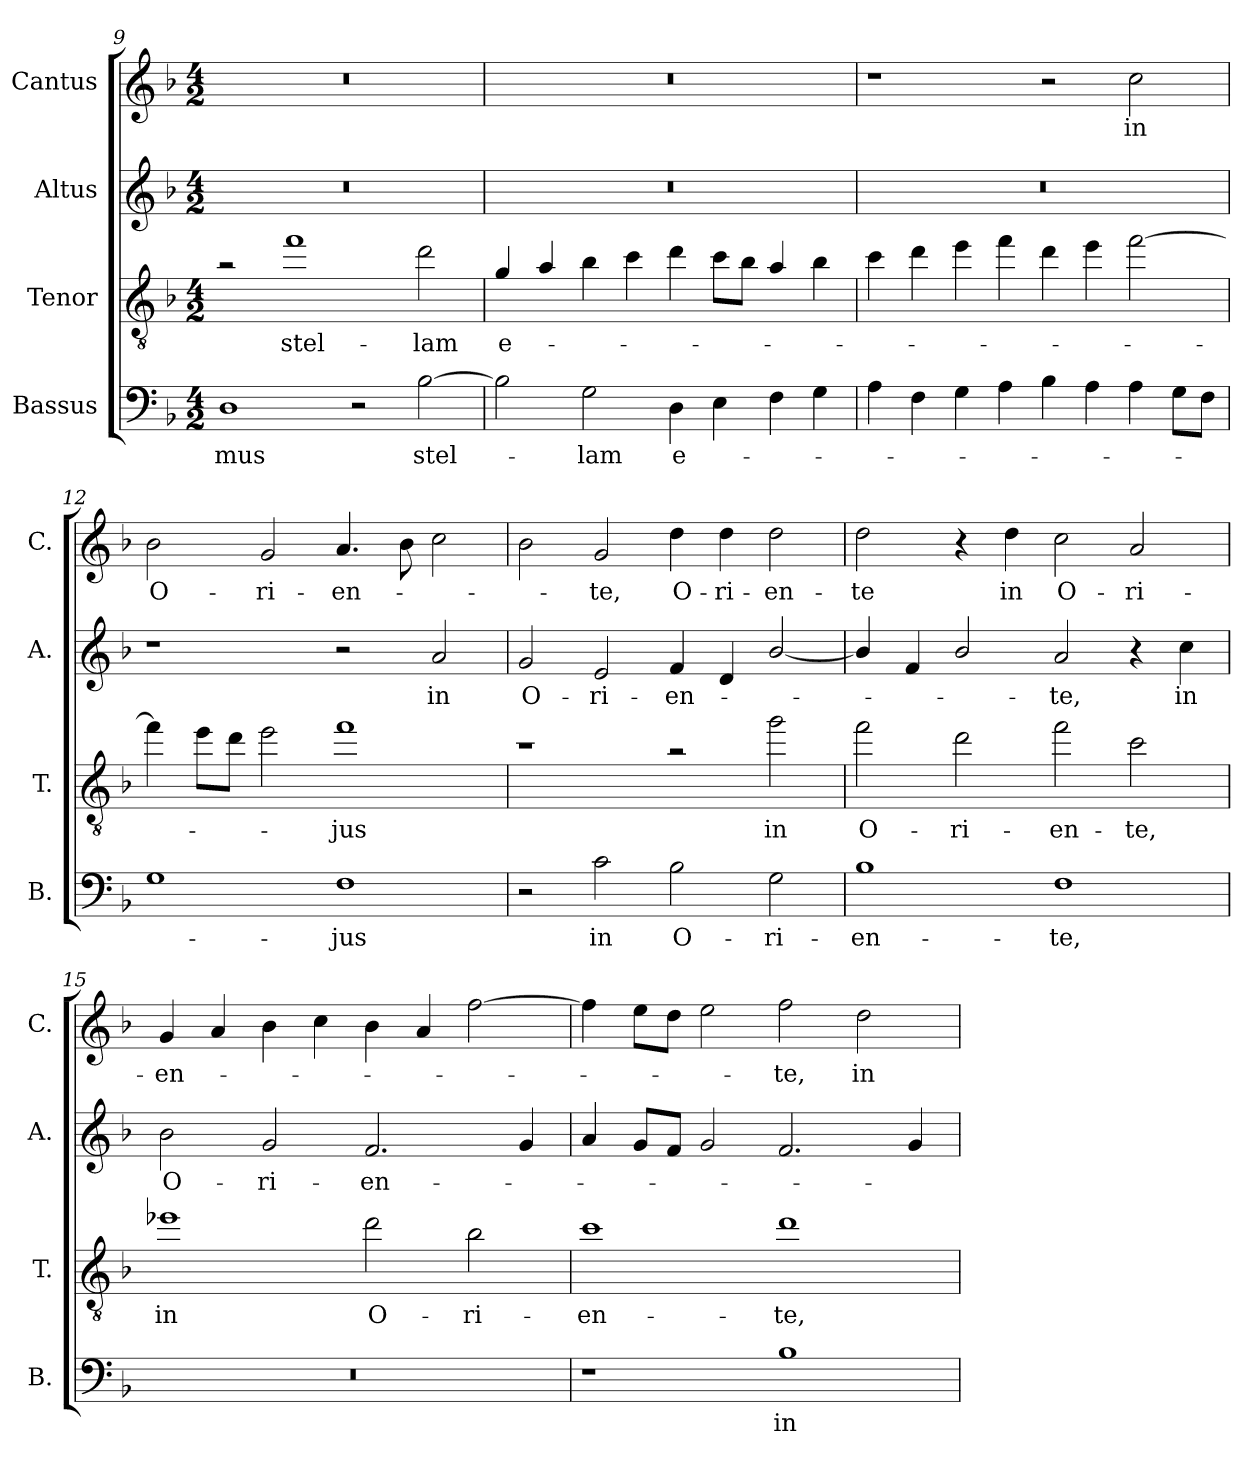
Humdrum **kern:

**kern	**text	**kern	**text	**kern	**text	**kern	**text
*part4	*part4	*part3	*part3	*part2	*part2	*part1	*part1
*staff4	*staff4	*staff3	*staff3	*staff2	*staff2	*staff1	*staff1
*I"Bassus	*	*I"Tenor	*	*I"Altus	*	*I"Cantus	*
*I'B.	*	*I'T.	*	*I'A.	*	*I'C.	*
!!LO:LB:g=z
*clefF4	*	*clefGv2	*	*clefG2	*	*clefG2	*
*	*	*ITrd7c12	*	*	*	*	*
*k[b-]	*	*k[b-]	*	*k[b-]	*	*k[b-]	*
*F:	*	*F:	*	*F:	*	*F:	*
*M4/2	*	*M4/2	*	*M4/2	*	*M4/2	*
=9	=9	=9	=9	=9	=9	=9	=9
!	!LO:LY:b	!	!	!	!	!	!
1D	-mus	2rb	.	0rdd	.	0rdd	.
!	!	!	!LO:LY:b	!	!	!	!
.	.	1f	stel-	.	.	.	.
2r	.	.	.	.	.	.	.
!	!LO:LY:b	!	!	!	!	!	!
!	!	!	!LO:LY:b	!	!	!	!
[>2B-\	stel-	2d\	-lam	.	.	.	.
=10	=10	=10	=10	=10	=10	=10	=10
!	!	!	!LO:LY:b	!	!	!	!
2B-\]	.	4G/	e-	0rdd	.	0rdd	.
.	.	4A/	.	.	.	.	.
!	!LO:LY:b	!	!	!	!	!	!
2G\	-lam	4B-\	.	.	.	.	.
.	.	4c\	.	.	.	.	.
!	!LO:LY:b	!	!	!	!	!	!
4D\	e-	4d\	.	.	.	.	.
4E\	.	8c\L	.	.	.	.	.
.	.	8B-\J	.	.	.	.	.
4F\	.	4A/	.	.	.	.	.
4G\	.	4B-\	.	.	.	.	.
=11	=11	=11	=11	=11	=11	=11	=11
4A\	.	4c\	.	0rdd	.	1rdd	.
4F\	.	4d\	.	.	.	.	.
4G\	.	4e\	.	.	.	.	.
4A\	.	4f\	.	.	.	.	.
4B-\	.	4d\	.	.	.	2r	.
4A\	.	4e\	.	.	.	.	.
!	!	!	!	!	!	!	!LO:LY:b
4A\	.	[>2f\	.	.	.	2cc\	in
8G\L	.	.	.	.	.	.	.
8F\J	.	.	.	.	.	.	.
!!LO:PB:g=z
=12	=12	=12	=12	=12	=12	=12	=12
!	!	!	!	!	!	!	!LO:LY:b
1G	.	4f\]	.	1rdd	.	2b-\	O-
.	.	8e\L	.	.	.	.	.
.	.	8d\J	.	.	.	.	.
!	!	!	!	!	!	!	!LO:LY:b
.	.	2e\	.	.	.	2g/	-ri-
!	!LO:LY:b	!	!	!	!	!	!
!	!	!	!LO:LY:b	!	!	!	!
!	!	!	!	!	!	!	!LO:LY:b
1F	-jus	1f	-jus	2r	.	4.a/	-en-
.	.	.	.	.	.	8b-\	.
!	!	!	!	!	!LO:LY:b	!	!
.	.	.	.	2a/	in	2cc\	.
=13	=13	=13	=13	=13	=13	=13	=13
!	!	!	!	!	!LO:LY:b	!	!
2r	.	1rdd	.	2g/	O-	2b-\	.
!	!LO:LY:b	!	!	!	!	!	!
!	!	!	!	!	!LO:LY:b	!	!
!	!	!	!	!	!	!	!LO:LY:b
2c\	in	.	.	2e/	-ri-	2g/	-te,
!	!LO:LY:b	!	!	!	!	!	!
!	!	!	!	!	!LO:LY:b	!	!
!	!	!	!	!	!	!	!LO:LY:b
2B-\	O-	2rb	.	4f/	-en-	4dd\	O-
!	!	!	!	!	!	!	!LO:LY:b
.	.	.	.	4d/	.	4dd\	-ri-
!	!LO:LY:b	!	!	!	!	!	!
!	!	!	!LO:LY:b	!	!	!	!
!	!	!	!	!	!	!	!LO:LY:b
2G\	-ri-	2g\	in	[<2b-/	.	2dd\	-en-
=14	=14	=14	=14	=14	=14	=14	=14
!	!LO:LY:b	!	!	!	!	!	!
!	!	!	!LO:LY:b	!	!	!	!
!	!	!	!	!	!	!	!LO:LY:b
1B-	-en-	2f\	O-	4b-/]	.	2dd\	-te
.	.	.	.	4f/	.	.	.
!	!	!	!LO:LY:b	!	!	!	!
.	.	2d\	-ri-	2b-/	.	4r	.
!	!	!	!	!	!	!	!LO:LY:b
.	.	.	.	.	.	4dd\	in
!	!LO:LY:b	!	!	!	!	!	!
!	!	!	!LO:LY:b	!	!	!	!
!	!	!	!	!	!LO:LY:b	!	!
!	!	!	!	!	!	!	!LO:LY:b
1F	-te,	2f\	-en-	2a/	-te,	2cc\	O-
!	!	!	!LO:LY:b	!	!	!	!
!	!	!	!	!	!	!	!LO:LY:b
.	.	2c\	-te,	4r	.	2a/	-ri-
!	!	!	!	!	!LO:LY:b	!	!
.	.	.	.	4cc\	-in	.	.
=15	=15	=15	=15	=15	=15	=15	=15
!	!	!	!LO:LY:b	!	!	!	!
!	!	!	!	!	!LO:LY:b	!	!
!	!	!	!	!	!	!	!LO:LY:b
0rF	.	1e-X	in	2b-\	O-	4g/	-en-
.	.	.	.	.	.	4a/	.
!	!	!	!	!	!LO:LY:b	!	!
.	.	.	.	2g/	-ri-	4b-\	.
.	.	.	.	.	.	4cc\	.
!	!	!	!LO:LY:b	!	!	!	!
!	!	!	!	!	!LO:LY:b	!	!
.	.	2d\	O-	2.f/	-en-	4b-\	.
.	.	.	.	.	.	4a/	.
!	!	!	!LO:LY:b	!	!	!	!
.	.	2B-\	-ri-	.	.	[>2ff\	.
.	.	.	.	4g/	.	.	.
!!LO:LB:g=z
=16	=16	=16	=16	=16	=16	=16	=16
!	!	!	!LO:LY:b	!	!	!	!
1rF	.	1c	-en-	4a/	.	4ff\]	.
.	.	.	.	8g/L	.	8ee\L	.
.	.	.	.	8f/J	.	8dd\J	.
.	.	.	.	2g/	.	2ee\	.
!	!LO:LY:b	!	!	!	!	!	!
!	!	!	!LO:LY:b	!	!	!	!
!	!	!	!	!	!	!	!LO:LY:b
1B-	-in	1d	-te,	2.f/	.	2ff\	-te,
!	!	!	!	!	!	!	!LO:LY:b
.	.	.	.	.	.	2dd\	in
.	.	.	.	4g/	.	.	.
=	=	=	=	=	=	=	=
*-	*-	*-	*-	*-	*-	*-	*-
